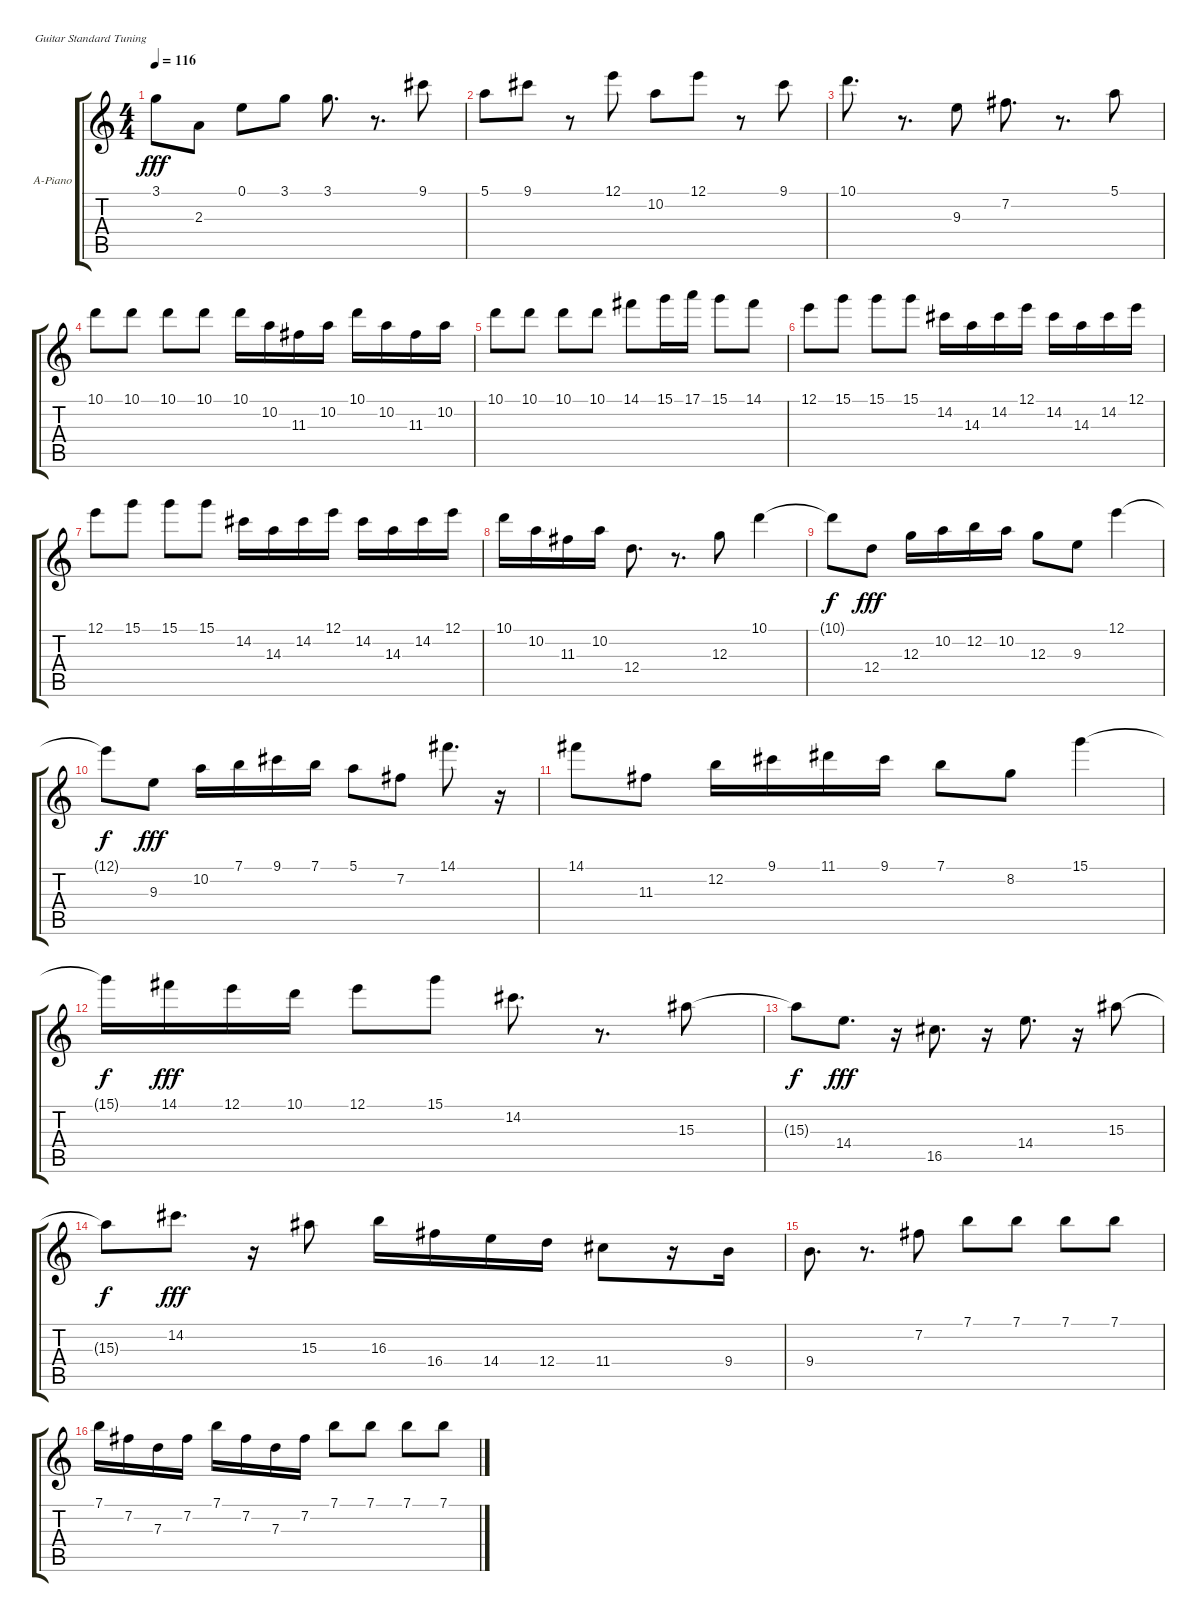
\bracketExtendMode groupsimilarinstruments
\firstSystemTrackNameOrientation horizontal
\otherSystemsTrackNameOrientation horizontal
\track ("Acustic Piano" "A-Piano") {instrument electricguitarclean}
\staff {score tabs}
\tuning (E4 B3 G3 D3 A2 E2)
\ts (4 4)
\tempo 116
\clef g2
\ks c
3.1.8{dy fff} 2.3.8 0.1.8 3.1.8 3.1.8{d} r.8{d} 9.1.8 |
5.1.8 9.1.8 r.8 12.1.8 10.2.8 12.1.8 r.8 9.1.8 |
10.1.8{d} r.8{d} 9.3.8 7.2.8{d} r.8{d} 5.1.8 |
10.1.8 10.1.8 10.1.8 10.1.8 10.1.16 10.2.16 11.3.16 10.2.16 10.1.16 10.2.16 11.3.16 10.2.16 |
10.1.8 10.1.8 10.1.8 10.1.8 14.1.8 15.1.16 17.1.16 15.1.8 14.1.8 |
12.1.8 15.1.8 15.1.8 15.1.8 14.2.16 14.3.16 14.2.16 12.1.16 14.2.16 14.3.16 14.2.16 12.1.16 |
12.1.8 15.1.8 15.1.8 15.1.8 14.2.16 14.3.16 14.2.16 12.1.16 14.2.16 14.3.16 14.2.16 12.1.16 |
10.1.16 10.2.16 11.3.16 10.2.16 12.4.8{d} r.8{d} 12.3.8 10.1.4 |
10.1{t}.8{dy f} 12.4.8{dy fff} 12.3.16 10.2.16 12.2.16 10.2.16 12.3.8 9.3.8 12.1.4 |
12.1{t}.8{dy f} 9.3.8{dy fff} 10.2.16 7.1.16 9.1.16 7.1.16 5.1.8 7.2.8 14.1.8{d} r.16 |
14.1.8 11.3.8 12.2.16 9.1.16 11.1.16 9.1.16 7.1.8 8.2.8 15.1.4 |
15.1{t}.16{dy f} 14.1.16{dy fff} 12.1.16 10.1.16 12.1.8 15.1.8 14.2.8{d} r.8{d} 15.3.8 |
15.3{t}.8{dy f} 14.4.8{d dy fff} r.16 16.5.8{d} r.16 14.4.8{d} r.16 15.3.8 |
15.3{t}.8{dy f} 14.2.8{d dy fff} r.16 15.3.8 16.3.16 16.4.16 14.4.16 12.4.16 11.4.8 r.16 9.4.16 |
9.4.8{d} r.8{d} 7.2.8 7.1.8 7.1.8 7.1.8 7.1.8 |
7.1.16 7.2.16 7.3.16 7.2.16 7.1.16 7.2.16 7.3.16 7.2.16 7.1.8 7.1.8 7.1.8 7.1.8
